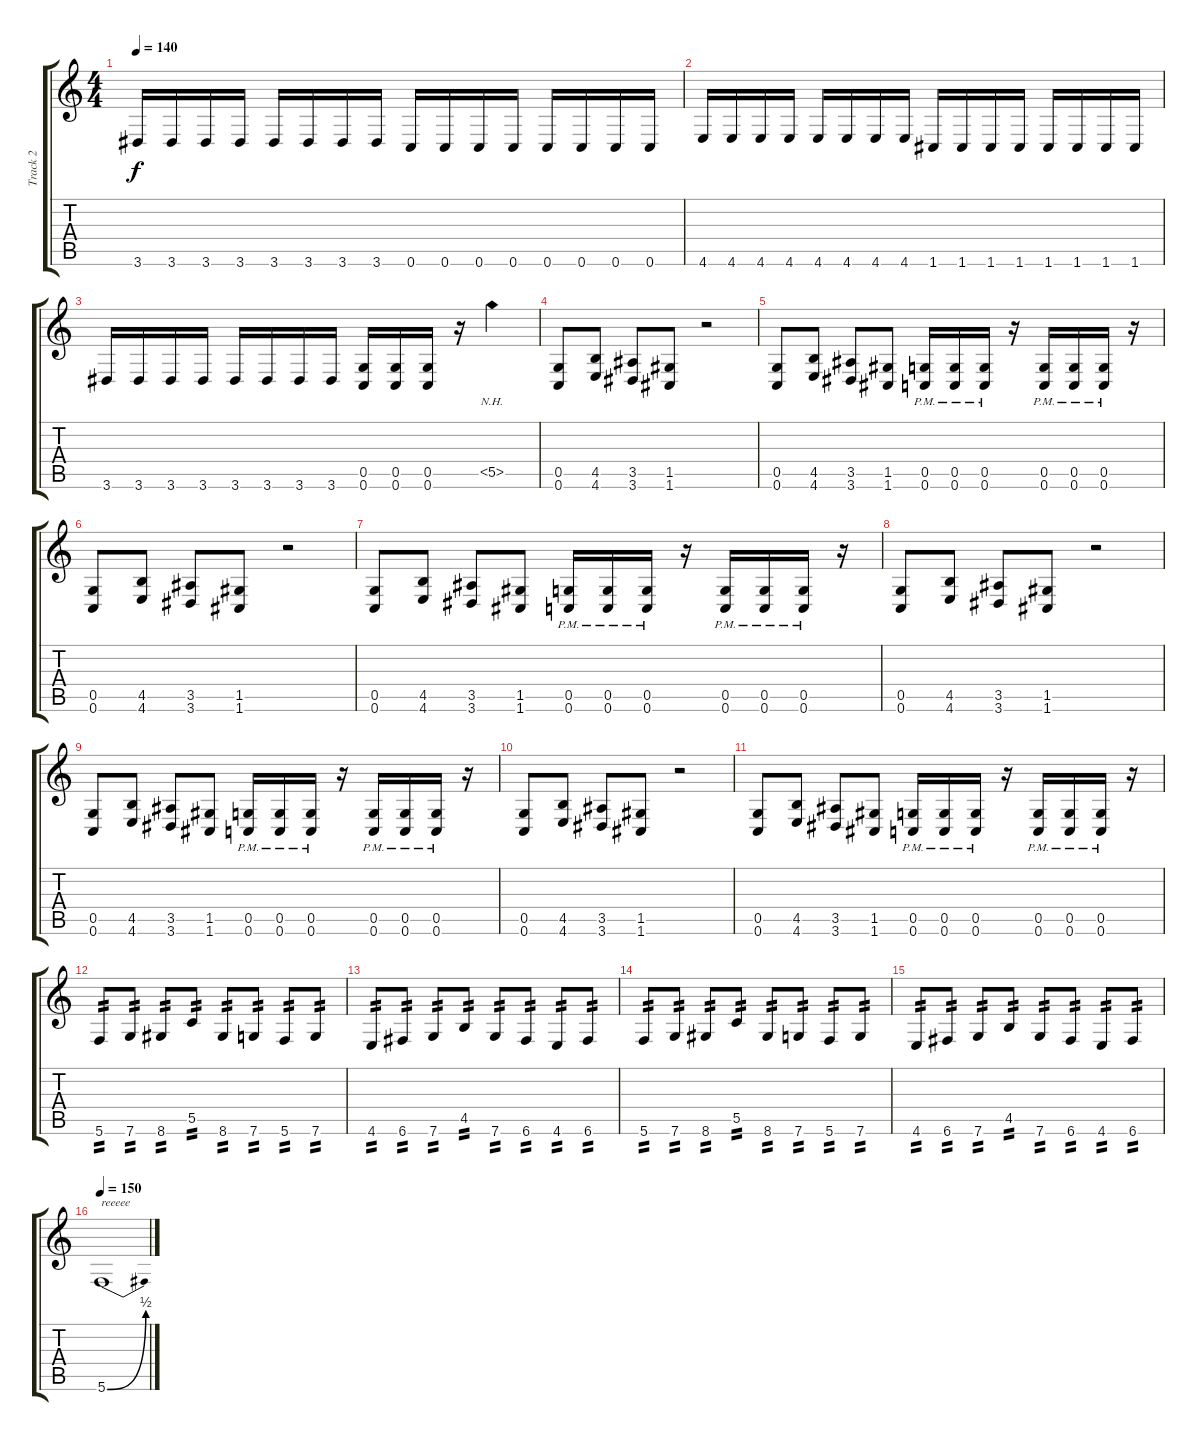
\track ("Track 2" "Track 2") {instrument overdrivenguitar}
\staff {score tabs}
\tuning (D4 A3 F3 C3 G2 C2) {hide}
\ts (4 4)
\tempo 140
\clef g2
\ks c
3.6.16{dy f} 3.6.16 3.6.16 3.6.16 3.6.16 3.6.16 3.6.16 3.6.16 0.6.16 0.6.16 0.6.16 0.6.16 0.6.16 0.6.16 0.6.16 0.6.16 |
4.6.16 4.6.16 4.6.16 4.6.16 4.6.16 4.6.16 4.6.16 4.6.16 1.6.16 1.6.16 1.6.16 1.6.16 1.6.16 1.6.16 1.6.16 1.6.16 |
3.6.16 3.6.16 3.6.16 3.6.16 3.6.16 3.6.16 3.6.16 3.6.16 (0.5 0.6).16 (0.5 0.6).16 (0.5 0.6).16 r.16 5.5{nh}.4 |
(0.5 0.6).8 (4.5 4.6).8 (3.5 3.6).8 (1.5 1.6).8 r.2 |
(0.5 0.6).8 (4.5 4.6).8 (3.5 3.6).8 (1.5 1.6).8 (0.5{pm} 0.6{pm}).16 (0.5{pm} 0.6{pm}).16 (0.5{pm} 0.6{pm}).16 r.16 (0.5{pm} 0.6{pm}).16 (0.5{pm} 0.6{pm}).16 (0.5{pm} 0.6{pm}).16 r.16 |
(0.5 0.6).8 (4.5 4.6).8 (3.5 3.6).8 (1.5 1.6).8 r.2 |
(0.5 0.6).8 (4.5 4.6).8 (3.5 3.6).8 (1.5 1.6).8 (0.5{pm} 0.6{pm}).16 (0.5{pm} 0.6{pm}).16 (0.5{pm} 0.6{pm}).16 r.16 (0.5{pm} 0.6{pm}).16 (0.5{pm} 0.6{pm}).16 (0.5{pm} 0.6{pm}).16 r.16 |
(0.5 0.6).8 (4.5 4.6).8 (3.5 3.6).8 (1.5 1.6).8 r.2 |
(0.5 0.6).8 (4.5 4.6).8 (3.5 3.6).8 (1.5 1.6).8 (0.5{pm} 0.6{pm}).16 (0.5{pm} 0.6{pm}).16 (0.5{pm} 0.6{pm}).16 r.16 (0.5{pm} 0.6{pm}).16 (0.5{pm} 0.6{pm}).16 (0.5{pm} 0.6{pm}).16 r.16 |
(0.5 0.6).8 (4.5 4.6).8 (3.5 3.6).8 (1.5 1.6).8 r.2 |
(0.5 0.6).8 (4.5 4.6).8 (3.5 3.6).8 (1.5 1.6).8 (0.5{pm} 0.6{pm}).16 (0.5{pm} 0.6{pm}).16 (0.5{pm} 0.6{pm}).16 r.16 (0.5{pm} 0.6{pm}).16 (0.5{pm} 0.6{pm}).16 (0.5{pm} 0.6{pm}).16 r.16 |
5.6.8{tp 2} 7.6.8{tp 2} 8.6.8{tp 2} 5.5.8{tp 2} 8.6.8{tp 2} 7.6.8{tp 2} 5.6.8{tp 2} 7.6.8{tp 2} |
4.6.8{tp 2} 6.6.8{tp 2} 7.6.8{tp 2} 4.5.8{tp 2} 7.6.8{tp 2} 6.6.8{tp 2} 4.6.8{tp 2} 6.6.8{tp 2} |
5.6.8{tp 2} 7.6.8{tp 2} 8.6.8{tp 2} 5.5.8{tp 2} 8.6.8{tp 2} 7.6.8{tp 2} 5.6.8{tp 2} 7.6.8{tp 2} |
4.6.8{tp 2} 6.6.8{tp 2} 7.6.8{tp 2} 4.5.8{tp 2} 7.6.8{tp 2} 6.6.8{tp 2} 4.6.8{tp 2} 6.6.8{tp 2} |
\tempo 150
5.6{be (bend 0 0 60 2)}.1{txt "reeeee"}
